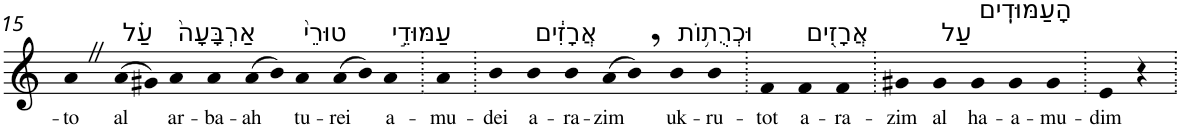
**kern	**text
*part1	*part1
*staff1	*staff1
*I"Piano	*
*I'Pno	*
!!LO:PB:g=z
*clefG2	*
*k[]	*
=15	=15
!	!LO:LY:b
4aZ	-to
!LO:TX:a:t=עַ֗ל	!
!	!LO:LY:b
(>8a	al
8g#X)	.
!LO:TX:a:t=אַרְבָּעָה֙	!
!	!LO:LY:b
4a	ar-
!	!LO:LY:b
4a	-ba-
!	!LO:LY:b
(>8a	-ah
8b)	.
!LO:TX:a:t=טוּרֵי֙	!
!	!LO:LY:b
4a	tu-
!	!LO:LY:b
(>8a	-rei
8b)	.
!LO:TX:a:t=עַמּוּדֵ֣י	!
!	!LO:LY:b
4a	a-
=16.	=16.
!	!LO:LY:b
4a	-mu-
=17.	=17.
!	!LO:LY:b
4b	-dei
!LO:TX:a:t=אֲרָזִ֔ים	!
!	!LO:LY:b
4b	a-
!	!LO:LY:b
4b	-ra-
!	!LO:LY:b
(>8a	-zim
8b,)	.
!LO:TX:a:t=וּכְרֻת֥וֹת	!
!	!LO:LY:b
4b	uk-
!	!LO:LY:b
4b	-ru-
=18.	=18.
!	!LO:LY:b
4f	-tot
!LO:TX:a:t=אֲרָזִ֖ים	!
!	!LO:LY:b
4f	a-
!	!LO:LY:b
4f	-ra-
=19.	=19.
!	!LO:LY:b
4g#X	-zim
!LO:TX:a:t=עַל	!
!	!LO:LY:b
4g#	al
!LO:TX:a:t=הָעַמּוּדִֽים	!
!	!LO:LY:b
4g#	ha-
!	!LO:LY:b
4g#	-a-
!	!LO:LY:b
4g#	-mu-
=20.	=20.
!	!LO:LY:b
4e	-dim
4r	.
=.	=.
*-	*-
